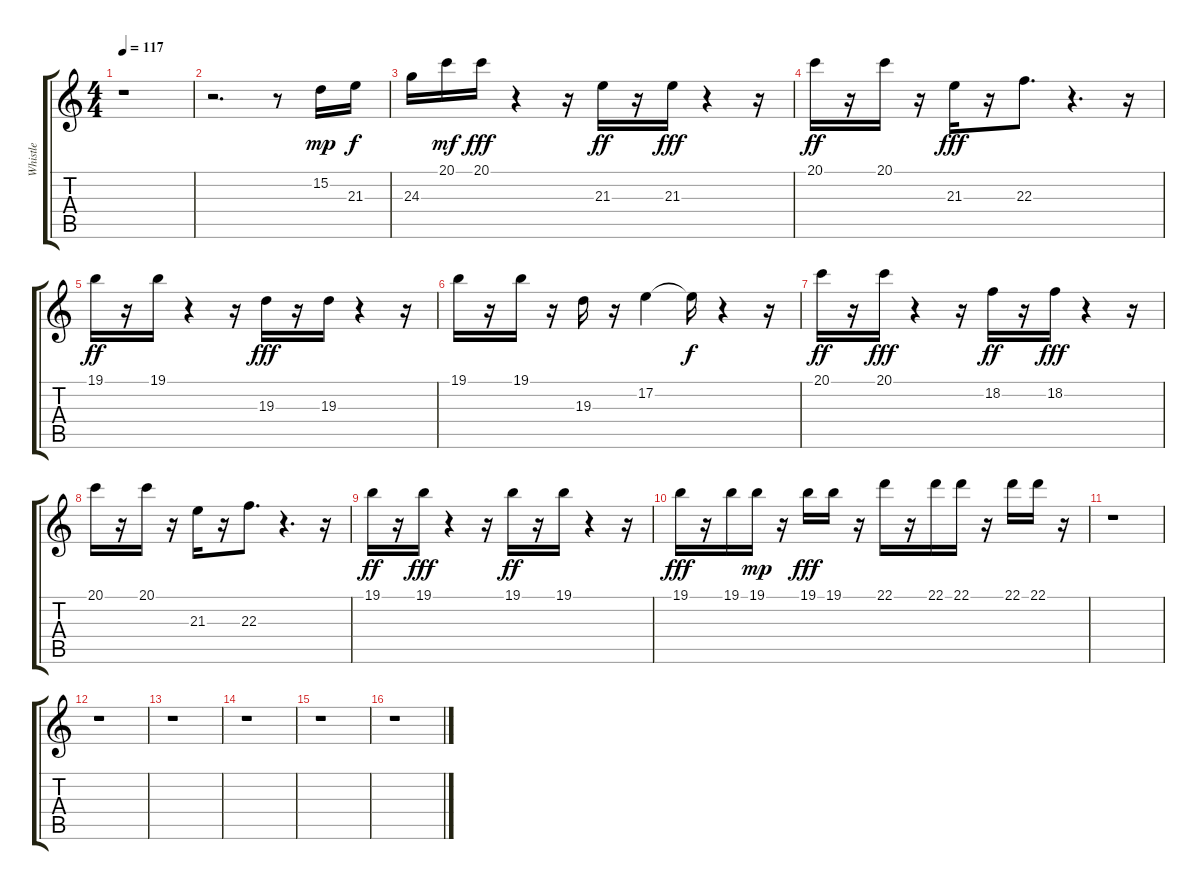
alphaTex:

\track ("Whistle" "Whistle") {instrument whistle}
\staff {score tabs}
\tuning (E4 B3 G3 D3 A2 E2) {hide}
\ts (4 4)
\tempo 117
\clef g2
\ks c
r.1{dy ff} |
r.2{d} r.8 15.2.16{dy mp} 21.3.16{dy f} |
24.3.16 20.1.16{dy mf} 20.1.16{dy fff} r.4 r.16 21.3.16{dy ff} r.16 21.3.16{dy fff} r.4 r.16 |
20.1.16{dy ff} r.16 20.1.16 r.16 21.3.16{dy fff} r.16 22.3.8{d} r.4{d} r.16 |
19.1.16{dy ff} r.16 19.1.16 r.4 r.16 19.3.16{dy fff} r.16 19.3.16 r.4 r.16 |
19.1.16 r.16 19.1.16 r.16 19.3.16 r.16 17.2.4 17.2{t}.16{dy f} r.4 r.16 |
20.1.16{dy ff} r.16 20.1.16{dy fff} r.4 r.16 18.2.16{dy ff} r.16 18.2.16{dy fff} r.4 r.16 |
20.1.16 r.16 20.1.16 r.16 21.3.16 r.16 22.3.8{d} r.4{d} r.16 |
19.1.16{dy ff} r.16 19.1.16{dy fff} r.4 r.16 19.1.16{dy ff} r.16 19.1.16 r.4 r.16 |
19.1.16{dy fff} r.16 19.1.16 19.1.16{dy mp} r.16 19.1.16{dy fff} 19.1.16 r.16 22.1.16 r.16 22.1.16 22.1.16 r.16 22.1.16 22.1.16 r.16 |
r.1 |
r.1 |
r.1 |
r.1 |
r.1 |
r.1
